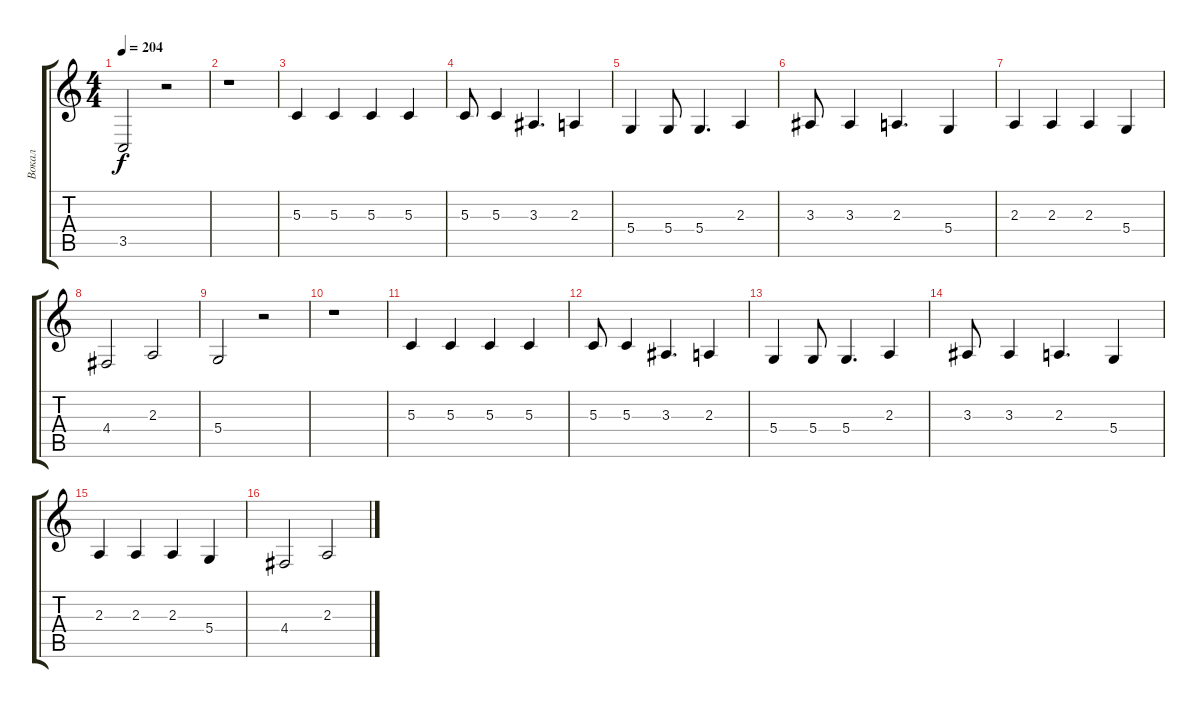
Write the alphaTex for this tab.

\track ("Вокал" "Вокал") {instrument tenorsax}
\staff {score tabs}
\tuning (E4 B3 G3 D3 A2 E2) {hide}
\ts (4 4)
\tempo 204
\clef g2
\ks c
3.5.2{dy f} r.2 |
r.1 |
5.3.4 5.3.4 5.3.4 5.3.4 |
5.3.8 5.3.4 3.3.4{d} 2.3.4 |
5.4.4 5.4.8 5.4.4{d} 2.3.4 |
3.3.8 3.3.4 2.3.4{d} 5.4.4 |
2.3.4 2.3.4 2.3.4 5.4.4 |
4.4.2 2.3.2 |
5.4.2 r.2 |
r.1 |
5.3.4 5.3.4 5.3.4 5.3.4 |
5.3.8 5.3.4 3.3.4{d} 2.3.4 |
5.4.4 5.4.8 5.4.4{d} 2.3.4 |
3.3.8 3.3.4 2.3.4{d} 5.4.4 |
2.3.4 2.3.4 2.3.4 5.4.4 |
4.4.2 2.3.2
